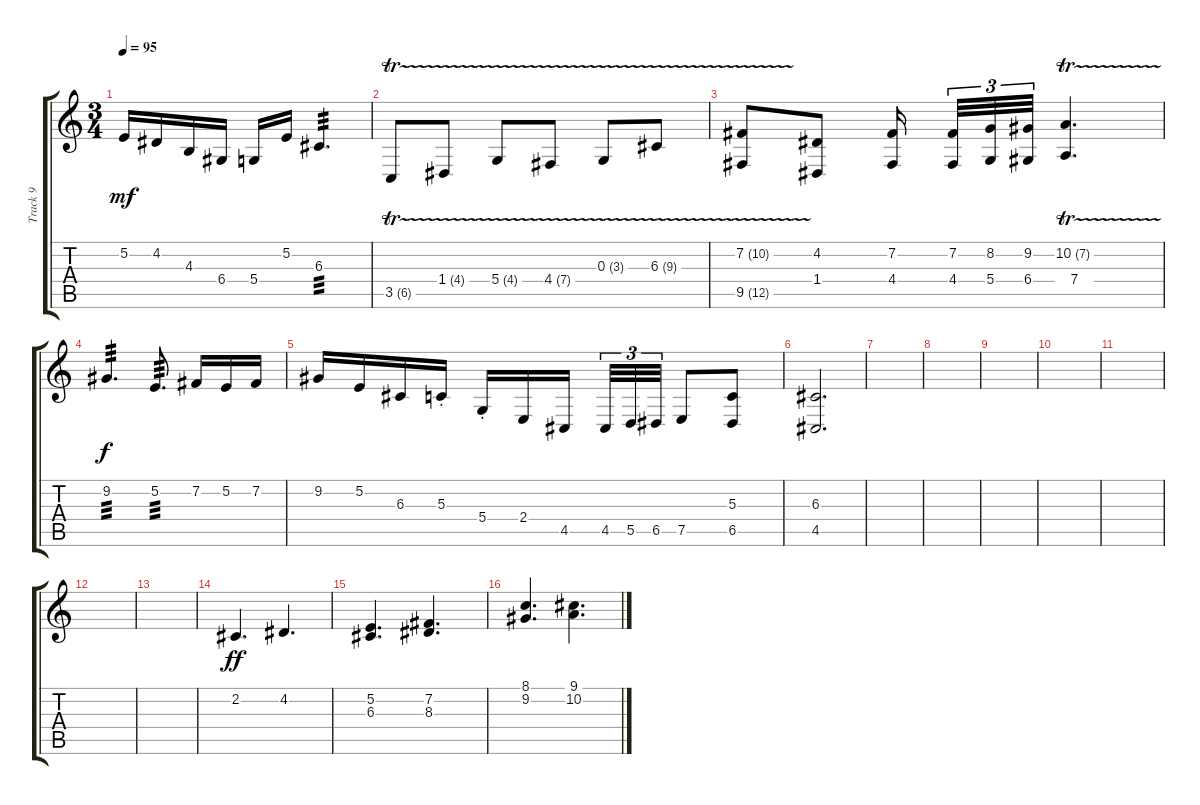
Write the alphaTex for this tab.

\track ("Track 9" "Track 9") {instrument marimba}
\staff {score tabs}
\tuning (E4 B3 G3 D3 A2 E2) {hide}
\ts (3 4)
\tempo 95
\clef g2
\ks c
5.2.16{dy mf} 4.2.16 4.3.16 6.4.16 5.4.16 5.2.16 6.3.4{d tp 3} |
3.5{tr (6 32)}.8 1.4{tr (4 32)}.8 5.4{tr (4 32)}.8 4.4{tr (7 32)}.8 0.3{tr (3 32)}.8 6.3{tr (9 32)}.8 |
(7.2{tr (10 32)} 9.5{tr (12 32)}).8 (4.2 1.4).8 (7.2 4.4).16{beam splitsecondary} (7.2 4.4).32{tu (3 2)} (8.2 5.4).32{tu (3 2)} (9.2 6.4).32{tu (3 2)} (10.2{tr (7 32)} 7.4).4{d} |
9.2.4{d tp 3 dy f instrument marimba} 5.2.8{d tp 3} 7.2.16 5.2.16 7.2.16 |
9.2.16 5.2.16 6.3.16 5.3{st}.16 5.4{st}.16 2.4.16 4.5.16{beam splitsecondary} 4.5.32{tu (3 2)} 5.5.32{tu (3 2)} 6.5.32{tu (3 2)} 7.5.8 (5.3 6.5).8 |
(6.3 4.5).2{d} |
|
|
|
|
|
|
|
2.2.4{d dy ff instrument tubularbells} 4.2.4{d} |
(5.2 6.3).4{d} (7.2 8.3).4{d} |
(8.1 9.2).4{d} (9.1 10.2).4{d}
